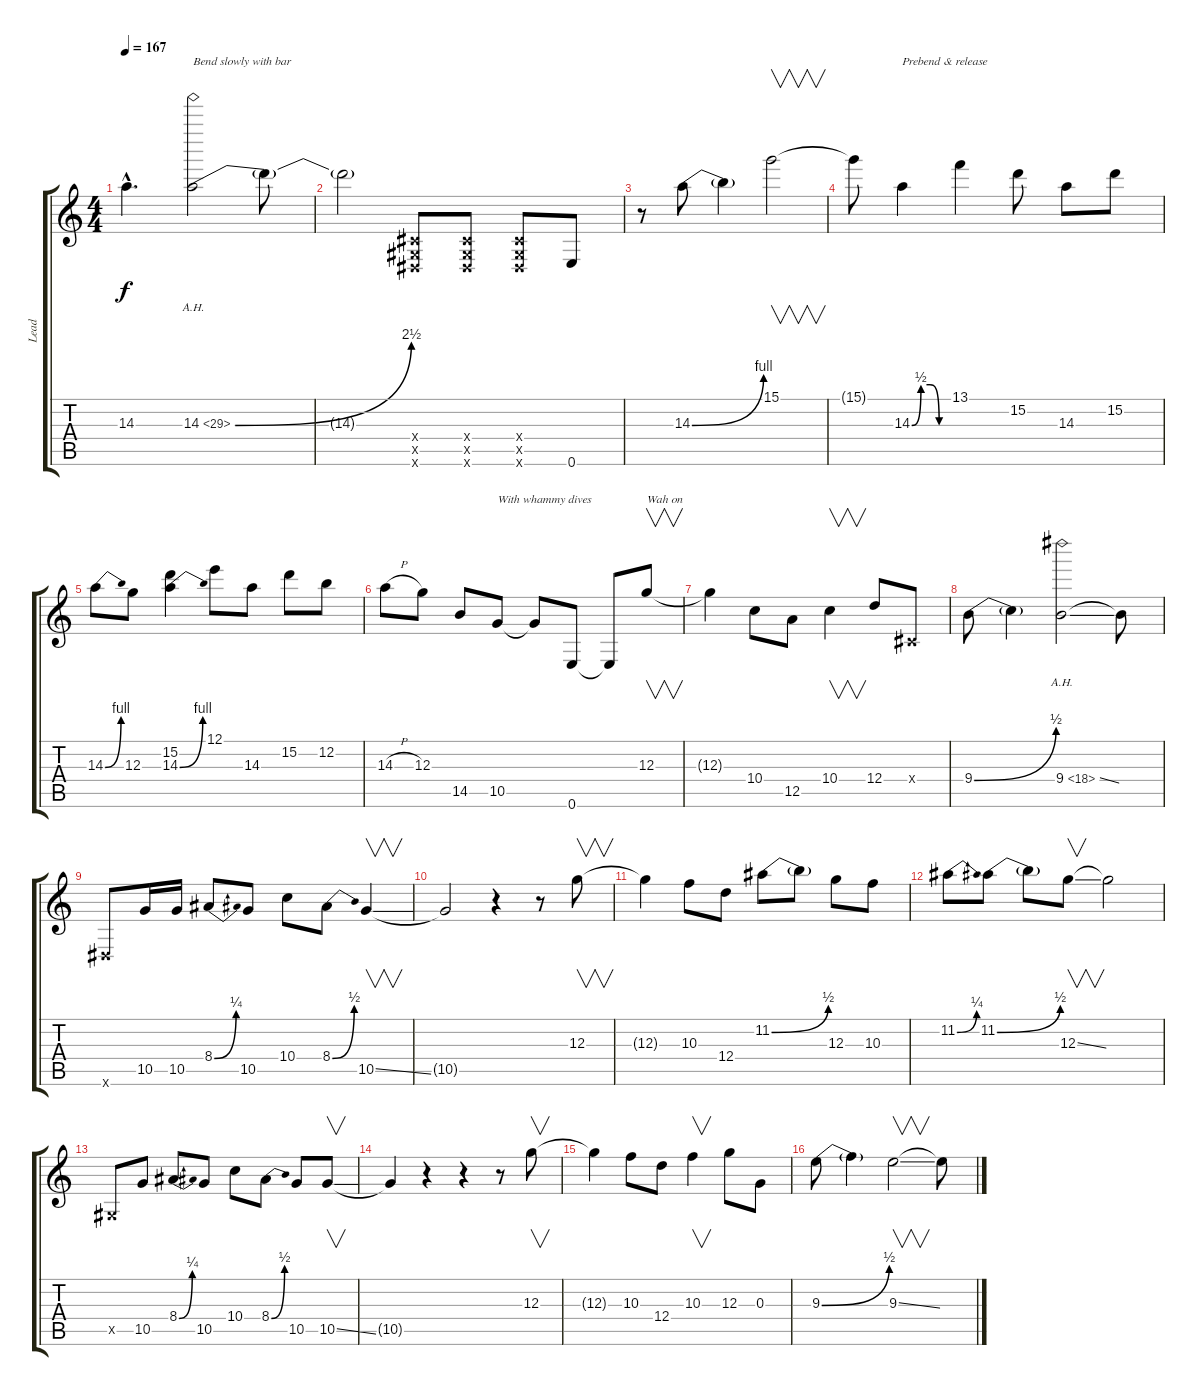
\track ("Lead" "Lead") {instrument distortionguitar}
\staff {score tabs}
\tuning (E4 B3 G3 D3 A2 E2) {hide}
\ts (4 4)
\tempo 167
\clef g2
\ks c
14.3{hac t}.4{d dy f} 14.3{be (bend 0 0 60 10) ah 15}.2{txt "Bend slowly with bar"} 14.3{t}.8 |
14.3{t}.2 (-1.4{x} -1.5{x} -1.6{x}).8 (-1.4{x} -1.5{x} -1.6{x}).8 (-1.4{x} -1.5{x} -1.6{x}).8 0.6.8 |
r.8 14.3{be (bend 0 0 60 4)}.8 14.3{t}.4 15.1.2{v} |
15.1{t}.8 14.3{be (custom 0 0 15 2 30 2 45 0 60 0)}.4{txt "Prebend & release"} 13.1.4 15.2.8 14.3.8 15.2.8 |
14.3{be (bend 0 0 60 4)}.8 12.3.8 (15.2 14.3{be (bend 0 0 60 4)}).4 12.1.8 14.3.8 15.2.8 12.2.8 |
14.3{h}.8 12.3.8 14.5.8 10.5.8{txt "With whammy dives"} 10.5{t}.8 0.6.8 0.6{t}.8 12.3.8{v txt "Wah on"} |
12.3{t}.4 10.4.8 12.5.8 10.4.4{v} 12.4.8 -1.4{x}.8 |
9.4{be (bend 0 0 60 2)}.8 9.4{t}.4 9.4{ah 9 ss}.2 9.4{t}.8 |
-1.6{x}.8 10.5.16 10.5.16 8.4{be (bend 0 0 60 1)}.8 10.5.8 10.4.8 8.4{be (bend 0 0 60 2)}.8 10.5{ss}.4{v} |
10.5{t}.2 r.4 r.8 12.3.8{v} |
12.3{t}.4 10.3.8 12.4.8 11.2{be (bend 0 0 60 2)}.8 11.2{t}.8 12.3.8 10.3.8 |
11.2{be (bend 0 0 60 1)}.8 11.2{be (bend 0 0 60 2)}.8 11.2{t}.8 12.3{ss}.8{v} 12.3{t}.2 |
-1.5{x}.8 10.5.8 8.4{be (bend 0 0 60 1)}.8 10.5.8 10.4.8 8.4{be (bend 0 0 60 2)}.8 10.5.8 10.5{ss}.8{v} |
10.5{t}.4 r.4 r.4 r.8 12.3.8{v} |
12.3{t}.4 10.3.8 12.4.8 10.3.4{v} 12.3.8 0.3.8 |
9.3{be (bend 0 0 60 2)}.8 9.3{t}.4 9.3{ss}.2{v} 9.3{t}.8
